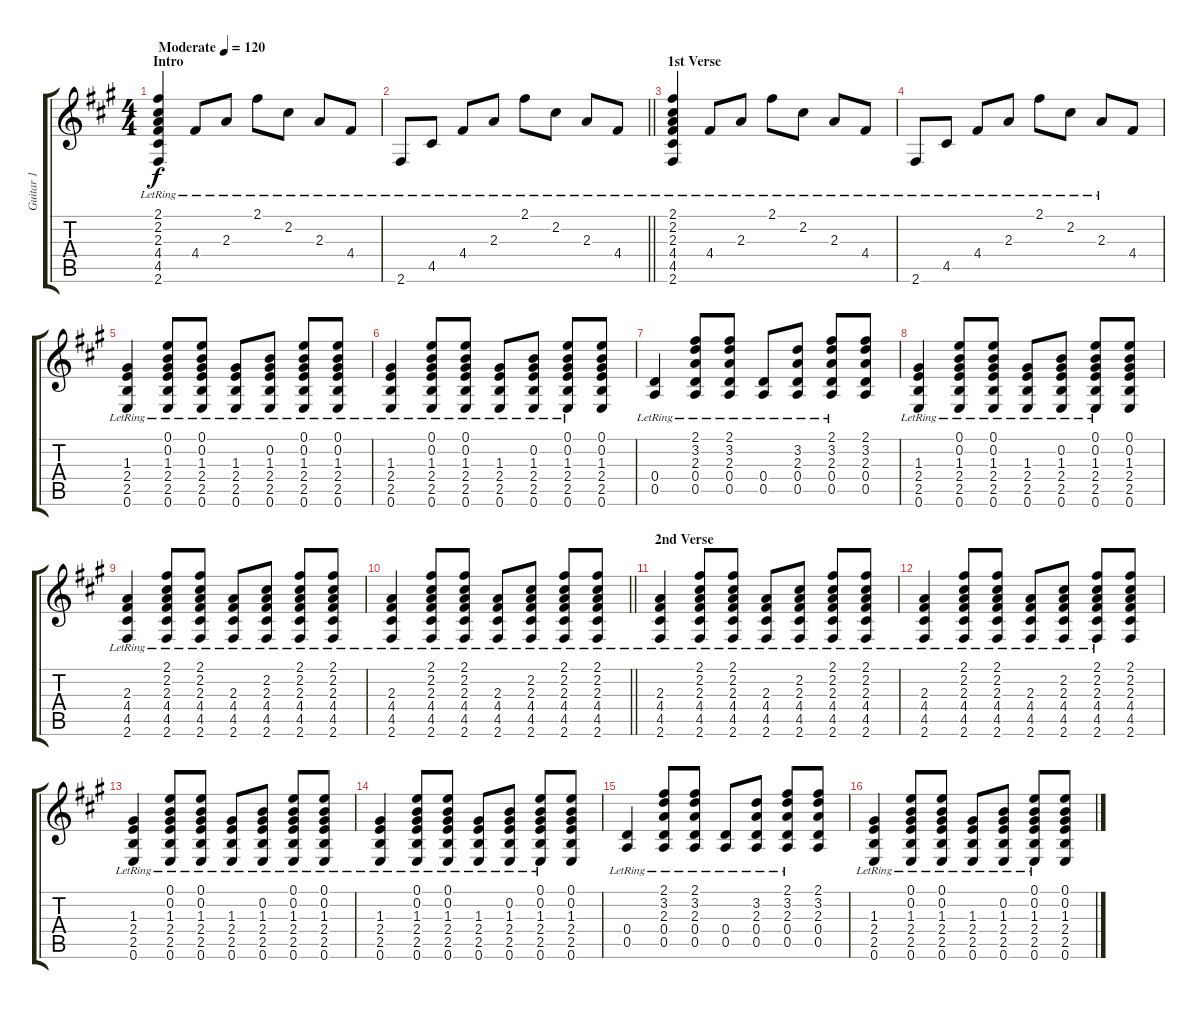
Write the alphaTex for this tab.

\track ("Guitar 1" "Guitar 1") {instrument acousticguitarsteel}
\staff {score tabs}
\tuning (E4 B3 G3 D3 A2 E2) {hide}
\ts (4 4)
\section ("" "Intro")
\tempo (120 "Moderate")
\clef g2
\ks f#minor
(2.1{lr} 2.2{lr} 2.3{lr} 4.4{lr} 4.5{lr} 2.6{lr}).4{dy f instrument acousticguitarsteel} 4.4{lr}.8 2.3{lr}.8 2.1{lr}.8 2.2{lr}.8 2.3{lr}.8 4.4{lr}.8 |
\barLineRight lightlight
2.6{lr}.8 4.5{lr}.8 4.4{lr}.8 2.3{lr}.8 2.1{lr}.8 2.2{lr}.8 2.3{lr}.8 4.4{lr}.8 |
\section ("" "1st Verse")
(2.1{lr} 2.2{lr} 2.3{lr} 4.4{lr} 4.5{lr} 2.6{lr}).4 4.4{lr}.8 2.3{lr}.8 2.1{lr}.8 2.2{lr}.8 2.3{lr}.8 4.4{lr}.8 |
2.6{lr}.8 4.5{lr}.8 4.4{lr}.8 2.3{lr}.8 2.1{lr}.8 2.2{lr}.8 2.3{lr}.8 4.4.8 |
(1.3{lr} 2.4{lr} 2.5{lr} 0.6{lr}).4 (0.1{lr} 0.2{lr} 1.3{lr} 2.4{lr} 2.5{lr} 0.6{lr}).8 (0.1{lr} 0.2{lr} 1.3{lr} 2.4{lr} 2.5{lr} 0.6{lr}).8 (1.3{lr} 2.4{lr} 2.5{lr} 0.6{lr}).8 (0.2{lr} 1.3{lr} 2.4{lr} 2.5{lr} 0.6{lr}).8 (0.1{lr} 0.2{lr} 1.3{lr} 2.4{lr} 2.5{lr} 0.6{lr}).8 (0.1{lr} 0.2{lr} 1.3{lr} 2.4{lr} 2.5{lr} 0.6{lr}).8 |
(1.3{lr} 2.4{lr} 2.5{lr} 0.6{lr}).4 (0.1{lr} 0.2{lr} 1.3{lr} 2.4{lr} 2.5{lr} 0.6{lr}).8 (0.1{lr} 0.2{lr} 1.3{lr} 2.4{lr} 2.5{lr} 0.6{lr}).8 (1.3{lr} 2.4{lr} 2.5{lr} 0.6{lr}).8 (0.2{lr} 1.3{lr} 2.4{lr} 2.5{lr} 0.6{lr}).8 (0.1{lr} 0.2{lr} 1.3{lr} 2.4{lr} 2.5{lr} 0.6{lr}).8 (0.1 0.2 1.3 2.4 2.5 0.6).8 |
(0.4{lr} 0.5{lr}).4 (2.1{lr} 3.2{lr} 2.3{lr} 0.4{lr} 0.5{lr}).8 (2.1{lr} 3.2{lr} 2.3{lr} 0.4{lr} 0.5{lr}).8 (0.4{lr} 0.5{lr}).8 (3.2{lr} 2.3{lr} 0.4{lr} 0.5{lr}).8 (2.1{lr} 3.2{lr} 2.3{lr} 0.4{lr} 0.5{lr}).8 (2.1 3.2 2.3 0.4 0.5).8 |
(1.3{lr} 2.4{lr} 2.5{lr} 0.6{lr}).4 (0.1{lr} 0.2{lr} 1.3{lr} 2.4{lr} 2.5{lr} 0.6{lr}).8 (0.1{lr} 0.2{lr} 1.3{lr} 2.4{lr} 2.5{lr} 0.6{lr}).8 (1.3{lr} 2.4{lr} 2.5{lr} 0.6{lr}).8 (0.2{lr} 1.3{lr} 2.4{lr} 2.5{lr} 0.6{lr}).8 (0.1{lr} 0.2{lr} 1.3{lr} 2.4{lr} 2.5{lr} 0.6{lr}).8 (0.1 0.2 1.3 2.4 2.5 0.6).8 |
(2.3{lr} 4.4{lr} 4.5{lr} 2.6{lr}).4 (2.1{lr} 2.2{lr} 2.3{lr} 4.4{lr} 4.5{lr} 2.6{lr}).8 (2.1{lr} 2.2{lr} 2.3{lr} 4.4{lr} 4.5{lr} 2.6{lr}).8 (2.3{lr} 4.4{lr} 4.5{lr} 2.6{lr}).8 (2.2{lr} 2.3{lr} 4.4{lr} 4.5{lr} 2.6{lr}).8 (2.1{lr} 2.2{lr} 2.3{lr} 4.4{lr} 4.5{lr} 2.6{lr}).8 (2.1{lr} 2.2{lr} 2.3{lr} 4.4{lr} 4.5{lr} 2.6{lr}).8 |
\barLineRight lightlight
(2.3{lr} 4.4{lr} 4.5{lr} 2.6{lr}).4 (2.1{lr} 2.2{lr} 2.3{lr} 4.4{lr} 4.5{lr} 2.6{lr}).8 (2.1{lr} 2.2{lr} 2.3{lr} 4.4{lr} 4.5{lr} 2.6{lr}).8 (2.3{lr} 4.4{lr} 4.5{lr} 2.6{lr}).8 (2.2{lr} 2.3{lr} 4.4{lr} 4.5{lr} 2.6{lr}).8 (2.1{lr} 2.2{lr} 2.3{lr} 4.4{lr} 4.5{lr} 2.6{lr}).8 (2.1{lr} 2.2{lr} 2.3{lr} 4.4{lr} 4.5{lr} 2.6{lr}).8 |
\section ("" "2nd Verse")
(2.3{lr} 4.4{lr} 4.5{lr} 2.6{lr}).4 (2.1{lr} 2.2{lr} 2.3{lr} 4.4{lr} 4.5{lr} 2.6{lr}).8 (2.1{lr} 2.2{lr} 2.3{lr} 4.4{lr} 4.5{lr} 2.6{lr}).8 (2.3{lr} 4.4{lr} 4.5{lr} 2.6{lr}).8 (2.2{lr} 2.3{lr} 4.4{lr} 4.5{lr} 2.6{lr}).8 (2.1{lr} 2.2{lr} 2.3{lr} 4.4{lr} 4.5{lr} 2.6{lr}).8 (2.1{lr} 2.2{lr} 2.3{lr} 4.4{lr} 4.5{lr} 2.6{lr}).8 |
(2.3{lr} 4.4{lr} 4.5{lr} 2.6{lr}).4 (2.1{lr} 2.2{lr} 2.3{lr} 4.4{lr} 4.5{lr} 2.6{lr}).8 (2.1{lr} 2.2{lr} 2.3{lr} 4.4{lr} 4.5{lr} 2.6{lr}).8 (2.3{lr} 4.4{lr} 4.5{lr} 2.6{lr}).8 (2.2{lr} 2.3{lr} 4.4{lr} 4.5{lr} 2.6{lr}).8 (2.1{lr} 2.2{lr} 2.3{lr} 4.4{lr} 4.5{lr} 2.6{lr}).8 (2.1 2.2 2.3 4.4 4.5 2.6).8 |
(1.3{lr} 2.4{lr} 2.5{lr} 0.6{lr}).4 (0.1{lr} 0.2{lr} 1.3{lr} 2.4{lr} 2.5{lr} 0.6{lr}).8 (0.1{lr} 0.2{lr} 1.3{lr} 2.4{lr} 2.5{lr} 0.6{lr}).8 (1.3{lr} 2.4{lr} 2.5{lr} 0.6{lr}).8 (0.2{lr} 1.3{lr} 2.4{lr} 2.5{lr} 0.6{lr}).8 (0.1{lr} 0.2{lr} 1.3{lr} 2.4{lr} 2.5{lr} 0.6{lr}).8 (0.1{lr} 0.2{lr} 1.3{lr} 2.4{lr} 2.5{lr} 0.6{lr}).8 |
(1.3{lr} 2.4{lr} 2.5{lr} 0.6{lr}).4 (0.1{lr} 0.2{lr} 1.3{lr} 2.4{lr} 2.5{lr} 0.6{lr}).8 (0.1{lr} 0.2{lr} 1.3{lr} 2.4{lr} 2.5{lr} 0.6{lr}).8 (1.3{lr} 2.4{lr} 2.5{lr} 0.6{lr}).8 (0.2{lr} 1.3{lr} 2.4{lr} 2.5{lr} 0.6{lr}).8 (0.1{lr} 0.2{lr} 1.3{lr} 2.4{lr} 2.5{lr} 0.6{lr}).8 (0.1 0.2 1.3 2.4 2.5 0.6).8 |
(0.4{lr} 0.5{lr}).4 (2.1{lr} 3.2{lr} 2.3{lr} 0.4{lr} 0.5{lr}).8 (2.1{lr} 3.2{lr} 2.3{lr} 0.4{lr} 0.5{lr}).8 (0.4{lr} 0.5{lr}).8 (3.2{lr} 2.3{lr} 0.4{lr} 0.5{lr}).8 (2.1{lr} 3.2{lr} 2.3{lr} 0.4{lr} 0.5{lr}).8 (2.1 3.2 2.3 0.4 0.5).8 |
(1.3{lr} 2.4{lr} 2.5{lr} 0.6{lr}).4 (0.1{lr} 0.2{lr} 1.3{lr} 2.4{lr} 2.5{lr} 0.6{lr}).8 (0.1{lr} 0.2{lr} 1.3{lr} 2.4{lr} 2.5{lr} 0.6{lr}).8 (1.3{lr} 2.4{lr} 2.5{lr} 0.6{lr}).8 (0.2{lr} 1.3{lr} 2.4{lr} 2.5{lr} 0.6{lr}).8 (0.1{lr} 0.2{lr} 1.3{lr} 2.4{lr} 2.5{lr} 0.6{lr}).8 (0.1 0.2 1.3 2.4 2.5 0.6).8
